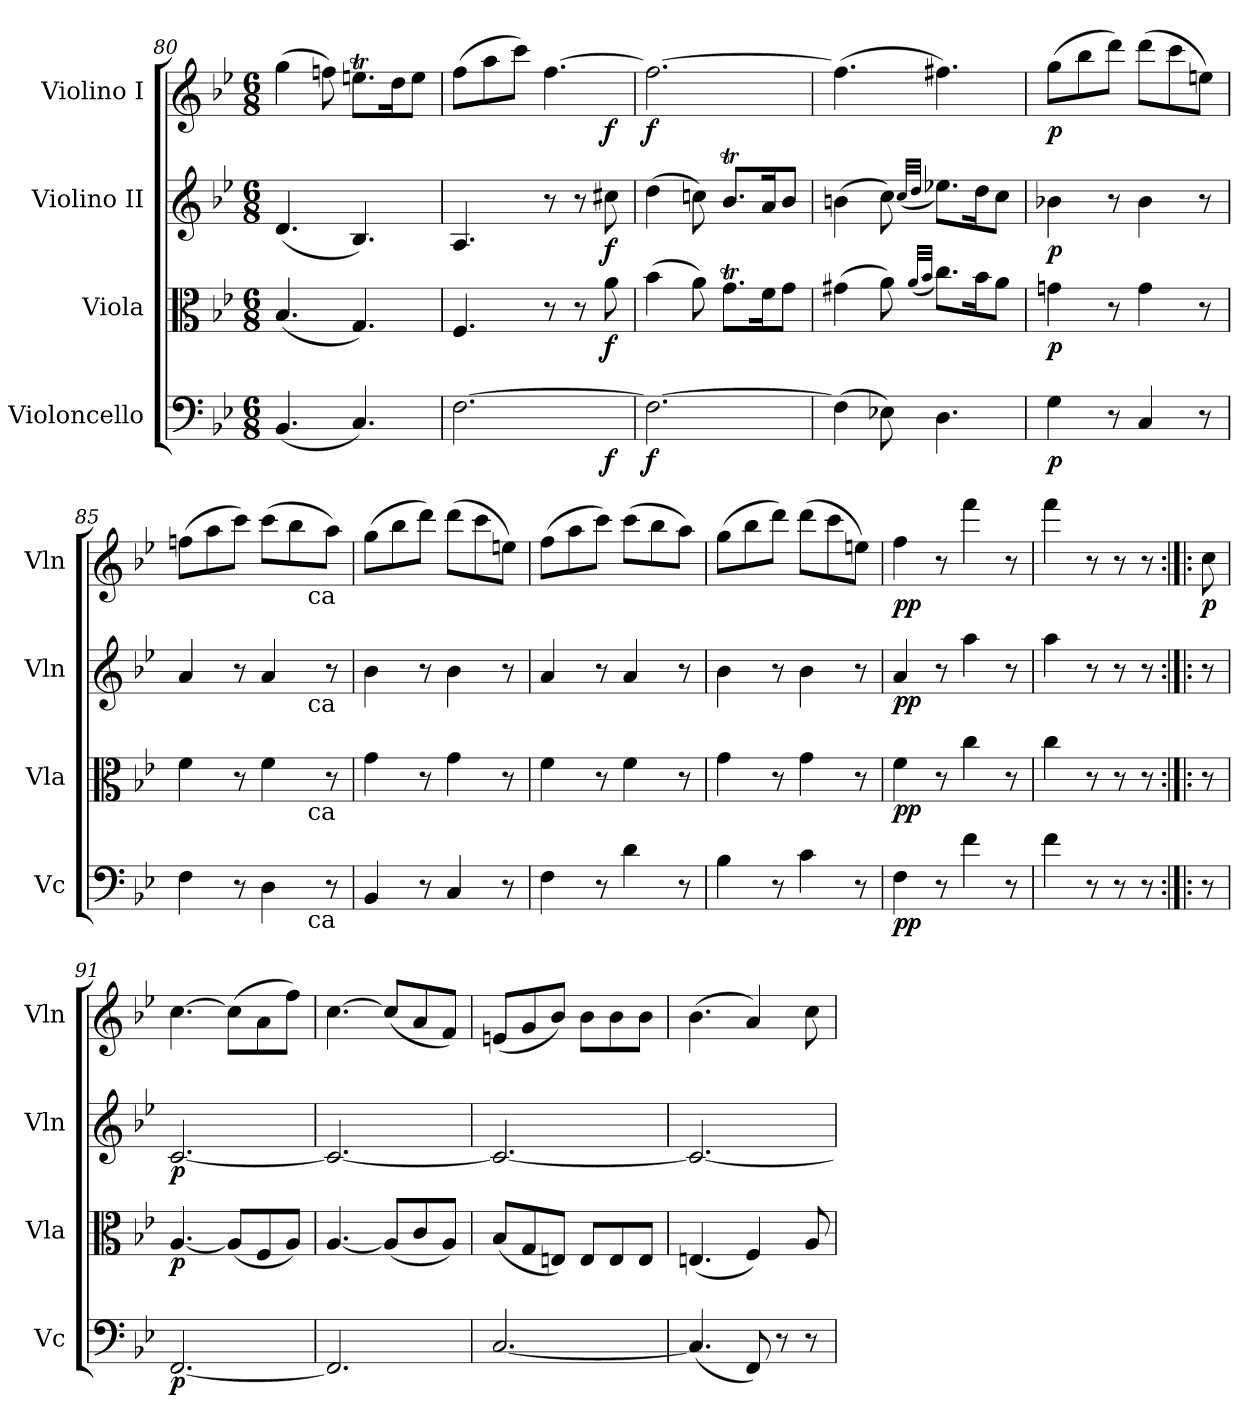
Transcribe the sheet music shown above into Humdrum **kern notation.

**kern	**dynam	**kern	**dynam	**kern	**dynam	**kern	**dynam
*part4	*part4	*part3	*part3	*part2	*part2	*part1	*part1
*staff4	*staff4	*staff3	*staff3	*staff2	*staff2	*staff1	*staff1
*I"Violoncello	*	*I"Viola	*	*I"Violino II	*	*I"Violino I	*
*I'Vc	*	*I'Vla	*	*I'Vln	*	*I'Vln	*
*clefF4	*	*clefC3	*	*clefG2	*	*clefG2	*
*k[b-e-]	*	*k[b-e-]	*	*k[b-e-]	*	*k[b-e-]	*
*B-:	*	*B-:	*	*B-:	*	*B-:	*
*M6/8	*	*M6/8	*	*M6/8	*	*M6/8	*
=80	=80	=80	=80	=80	=80	=80	=80
(4.BB-	.	(4.B-	.	(4.d	.	(4gg	.
.	.	.	.	.	.	8ffn)	.
4.C)	.	4.G)	.	4.B-)	.	8.eentL	.
.	.	.	.	.	.	16ddk	.
.	.	.	.	.	.	8eeJ	.
=81	=81	=81	=81	=81	=81	=81	=81
*^	*	*	*	*	*	*^	*
[2.F	2ryy	.	4.F	.	4.A	.	(8ffL	2ryy	.
.	.	.	.	.	.	.	8aa	.	.
.	.	.	.	.	.	.	8cccJ)	.	.
.	.	.	8r	.	8r	.	[4.ff	.	.
.	8ryy	.	8r	.	8r	.	.	8ryy	.
!	!	!LO:DY:b	!	!	!	!	!	!	!LO:DY:b
.	8ryy	f	8a	f	8cc#X	f	.	8ryy	f
=82	=82	=82	=82	=82	=82	=82	=82	=82	=82
!	!	!LO:DY:b	!	!	!	!	!	!	!LO:DY:b
*v	*v	*	*	*	*	*	*v	*v	*
2.F_	f	(4b-	.	(4dd	.	2.ff_	f
.	.	8a)	.	8ccn)	.	.	.
.	.	8.gTL	.	8.b-TL	.	.	.
.	.	16fk	.	16ak	.	.	.
.	.	8gJ	.	8b-J	.	.	.
=83	=83	=83	=83	=83	=83	=83	=83
(4F]	.	(4g#X	.	(4bn	.	(4.ff]	.
8E-X)	.	8a)	.	8cc)	.	.	.
.	.	(<32qa/LLL	.	(<32qcc/LLL	.	.	.
.	.	32qb-/JJJ	.	32qdd/JJJ	.	.	.
4.D	.	8.ccL)	.	8.ee-XL)	.	4.ff#X)	.
.	.	16b-k	.	16ddk	.	.	.
.	.	8aJ	.	8ccJ	.	.	.
=84	=84	=84	=84	=84	=84	=84	=84
4G	p	4gn	p	4b-X	p	(8ggL	p
.	.	.	.	.	.	8bb-	.
8r	.	8r	.	8r	.	8dddJ)	.
4C	.	4g	.	4b-	.	(8dddL	.
.	.	.	.	.	.	8ccc	.
8r	.	8r	.	8r	.	8eenJ)	.
=85	=85	=85	=85	=85	=85	=85	=85
*^	*	*^	*	*^	*	*^	*
4F	2ryy	.	4f	2ryy	.	4a	2ryy	.	(8ffnL	2ryy	.
.	.	.	.	.	.	.	.	.	8aa	.	.
8r	.	.	8r	.	.	8r	.	.	8cccJ)	.	.
4D	.	.	4f	.	.	4a	.	.	(8cccL	.	.
.	16ryy	.	.	16ryy	.	.	16ryy	.	8bb-	16ryy	.
!	!	!	!	!	!	!	!	!	!	!LO:TX:b:t=ca	!
!	!	!	!	!	!	!	!LO:TX:b:t=ca	!	!	!	!
!	!	!	!	!LO:TX:b:t=ca	!	!	!	!	!	!	!
!	!LO:TX:b:t=ca	!	!	!	!	!	!	!	!	!	!
.	8.ryy	.	.	8.ryy	.	.	8.ryy	.	.	8.ryy	.
8r	.	.	8r	.	.	8r	.	.	8aaJ)	.	.
!!LO:LB:g=z
=86	=86	=86	=86	=86	=86	=86	=86	=86	=86	=86	=86
!	!	!	!	!	!	!	!	!	!LO:TX:b:t=lando	!	!
!	!	!	!	!	!	!LO:TX:b:t=lando	!	!	!	!	!
!	!	!	!LO:TX:b:t=lando	!	!	!	!	!	!	!	!
!LO:TX:b:t=lando	!	!	!	!	!	!	!	!	!	!	!
*v	*v	*	*	*	*	*v	*v	*	*v	*v	*
*	*	*v	*v	*	*	*	*	*
4BB-	.	4g	.	4b-	.	(8ggL	.
.	.	.	.	.	.	8bb-	.
8r	.	8r	.	8r	.	8dddJ)	.
4C	.	4g	.	4b-	.	(8dddL	.
.	.	.	.	.	.	8ccc	.
8r	.	8r	.	8r	.	8eenJ)	.
=87	=87	=87	=87	=87	=87	=87	=87
4F	.	4f	.	4a	.	(8ffL	.
.	.	.	.	.	.	8aa	.
8r	.	8r	.	8r	.	8cccJ)	.
4d	.	4f	.	4a	.	(8cccL	.
.	.	.	.	.	.	8bb-	.
8r	.	8r	.	8r	.	8aaJ)	.
=88	=88	=88	=88	=88	=88	=88	=88
4B-	.	4g	.	4b-	.	(8ggL	.
.	.	.	.	.	.	8bb-	.
8r	.	8r	.	8r	.	8dddJ)	.
4c	.	4g	.	4b-	.	(8dddL	.
.	.	.	.	.	.	8ccc	.
8r	.	8r	.	8r	.	8eenJ)	.
=89	=89	=89	=89	=89	=89	=89	=89
4F	pp	4f	pp	4a	pp	4ff	pp
8r	.	8r	.	8r	.	8r	.
4f	.	4cc	.	4aa	.	4fff	.
8r	.	8r	.	8r	.	8r	.
=90a	=90a	=90a	=90a	=90a	=90a	=90a	=90a
4f	.	4cc	.	4aa	.	4fff	.
8r	.	8r	.	8r	.	8r	.
8r	.	8r	.	8r	.	8r	.
8r	.	8r	.	8r	.	8r	.
=90b:|!|:	=90b:|!|:	=90b:|!|:	=90b:|!|:	=90b:|!|:	=90b:|!|:	=90b:|!|:	=90b:|!|:
8r	.	8r	.	8r	.	8cc	p
=91	=91	=91	=91	=91	=91	=91	=91
[2.FF	p	[4.A	p	[2.c	p	[4.cc	.
.	.	(8AL]	.	.	.	(8ccL]	.
.	.	8F	.	.	.	8a	.
.	.	8AJ)	.	.	.	8ffJ)	.
=92	=92	=92	=92	=92	=92	=92	=92
2.FF]	.	[4.A	.	2.c_	.	[4.cc	.
.	.	(8AL]	.	.	.	(8ccL]	.
.	.	8c	.	.	.	8a	.
.	.	8AJ)	.	.	.	8fJ)	.
!!LO:LB:g=z
=93	=93	=93	=93	=93	=93	=93	=93
[2.C	.	(8B-L	.	2.c_	.	(8enL	.
.	.	8G	.	.	.	8g	.
.	.	8EnJ)	.	.	.	8b-J)	.
.	.	8EL	.	.	.	8b-L	.
.	.	8E	.	.	.	8b-	.
.	.	8EJ	.	.	.	8b-J	.
=94	=94	=94	=94	=94	=94	=94	=94
(4.C]	.	(4.En	.	2.c_	.	(4.b-	.
8FF)	.	4F)	.	.	.	4a)	.
8r	.	.	.	.	.	.	.
8r	.	8A	.	.	.	8cc	.
=	=	=	=	=	=	=	=
*-	*-	*-	*-	*-	*-	*-	*-
